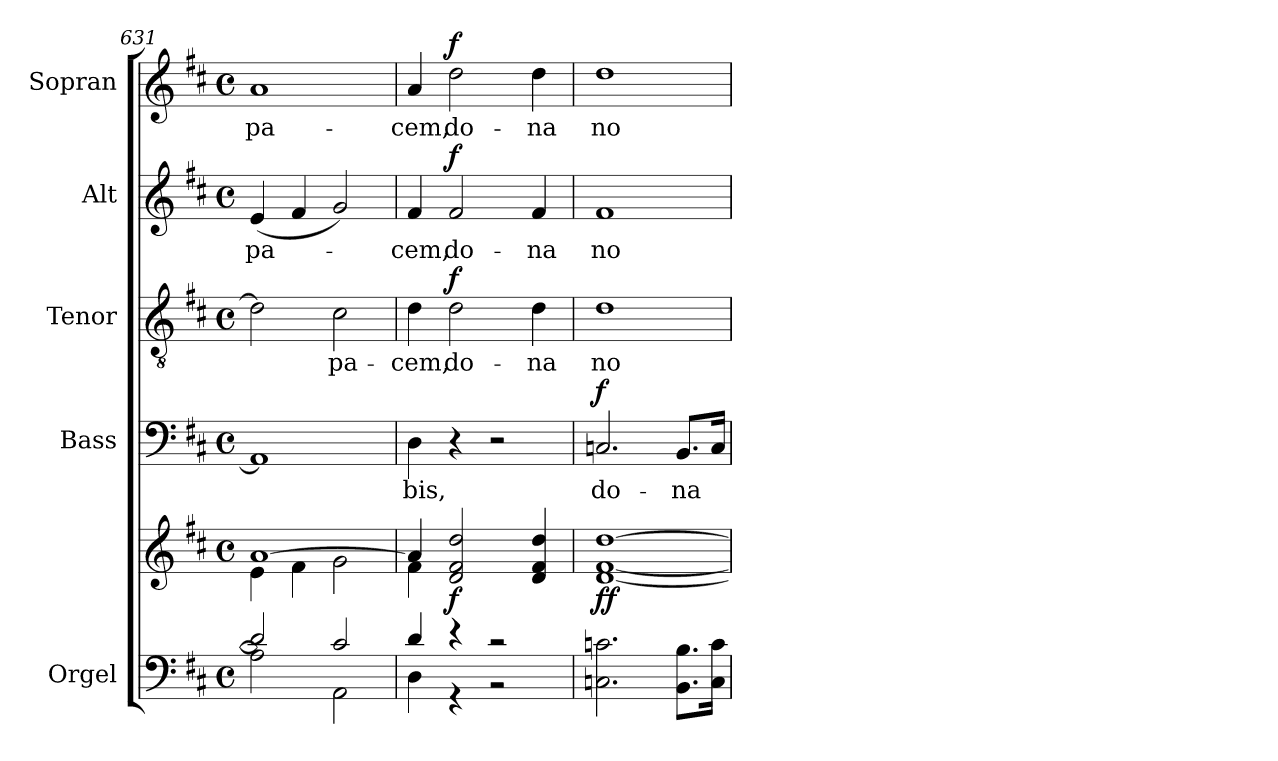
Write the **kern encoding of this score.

**kern	**kern	**dynam	**kern	**text	**dynam	**kern	**text	**dynam	**kern	**text	**dynam	**kern	**text	**dynam
*part5	*part5	*part5	*part4	*part4	*part4	*part3	*part3	*part3	*part2	*part2	*part2	*part1	*part1	*part1
*staff6	*staff5	*staff5/6	*staff4	*staff4	*staff4	*staff3	*staff3	*staff3	*staff2	*staff2	*staff2	*staff1	*staff1	*staff1
*I"Orgel	*	*	*I"Bass	*	*	*I"Tenor	*	*	*I"Alt	*	*	*I"Sopran	*	*
*I'Org.	*	*	*I'B	*	*	*I'T	*	*	*I'A	*	*	*I'S	*	*
*clefF4	*clefG2	*	*clefF4	*	*	*clefGv2	*	*	*clefG2	*	*	*clefG2	*	*
*k[f#c#]	*k[f#c#]	*	*k[f#c#]	*	*	*k[f#c#]	*	*	*k[f#c#]	*	*	*k[f#c#]	*	*
*D:	*D:	*	*D:	*	*	*D:	*	*	*D:	*	*	*D:	*	*
*M4/4	*M4/4	*	*M4/4	*	*	*M4/4	*	*	*M4/4	*	*	*M4/4	*	*
*met(c)	*met(c)	*	*met(c)	*	*	*met(c)	*	*	*met(c)	*	*	*met(c)	*	*
=631	=631	=631	=631	=631	=631	=631	=631	=631	=631	=631	=631	=631	=631	=631
*^	*^	*	*	*	*	*	*	*	*	*	*	*	*	*
!	!	!	!	!	!	!	!	!	!	!	!	!LO:LY:b	!	!	!LO:LY:b	!
2d/]	2A\]	[>1a	4e\	.	1AA]	.	.	2d\]	.	.	(<4e/	pa-	.	1a	pa-	.
.	.	.	4f#\	.	.	.	.	.	.	.	4f#/	.	.	.	.	.
!	!	!	!	!	!	!	!	!	!LO:LY:b	!	!	!	!	!	!	!
2c#/	2AA\	.	2g\	.	.	.	.	2c#\	pa-	.	2g/)	.	.	.	.	.
=632	=632	=632	=632	=632	=632	=632	=632	=632	=632	=632	=632	=632	=632	=632	=632	=632
!	!	!	!	!	!	!LO:LY:b	!	!	!LO:LY:b	!	!	!LO:LY:b	!	!	!LO:LY:b	!
4d/	4D\	4a/]	4f#\	.	4D\	-bis,	.	4d\	-cem,	.	4f#/	-cem,	.	4a/	-cem,	.
!	!	!	!	!LO:DY:b	!	!	!	!	!LO:LY:b	!LO:DY:a	!	!LO:LY:b	!LO:DY:a	!	!LO:LY:b	!LO:DY:a
4r	4r	2d/ 2f#/ 2dd/	2.ryy	f	4r	.	.	2d\	do-	f	2f#/	do-	f	2dd\	do-	f
2r	2r	.	.	.	2r	.	.	.	.	.	.	.	.	.	.	.
!	!	!	!	!	!	!	!	!	!LO:LY:b	!	!	!LO:LY:b	!	!	!LO:LY:b	!
.	.	4d/ 4f#/ 4dd/	.	.	.	.	.	4d\	-na	.	4f#/	-na	.	4dd\	-na	.
*v	*v	*	*	*	*	*	*	*	*	*	*	*	*	*	*	*
*	*v	*v	*	*	*	*	*	*	*	*	*	*	*	*	*
=633	=633	=633	=633	=633	=633	=633	=633	=633	=633	=633	=633	=633	=633	=633
!	!	!LO:DY:b	!	!LO:LY:b	!LO:DY:a	!	!LO:LY:b	!	!	!LO:LY:b	!	!	!LO:LY:b	!
2.Cn\ 2.cn\	[1d [1f# [1dd	ff	2.Cn/	do-	f	1d	no-	.	1f#	no-	.	1dd	no-	.
!	!	!	!	!LO:LY:b	!	!	!	!	!	!	!	!	!	!
8.BB\ 8.B\L	.	.	8.BB/L	-na	.	.	.	.	.	.	.	.	.	.
16C\ 16c\Jk	.	.	16C/Jk	.	.	.	.	.	.	.	.	.	.	.
=	=	=	=	=	=	=	=	=	=	=	=	=	=	=
*-	*-	*-	*-	*-	*-	*-	*-	*-	*-	*-	*-	*-	*-	*-
